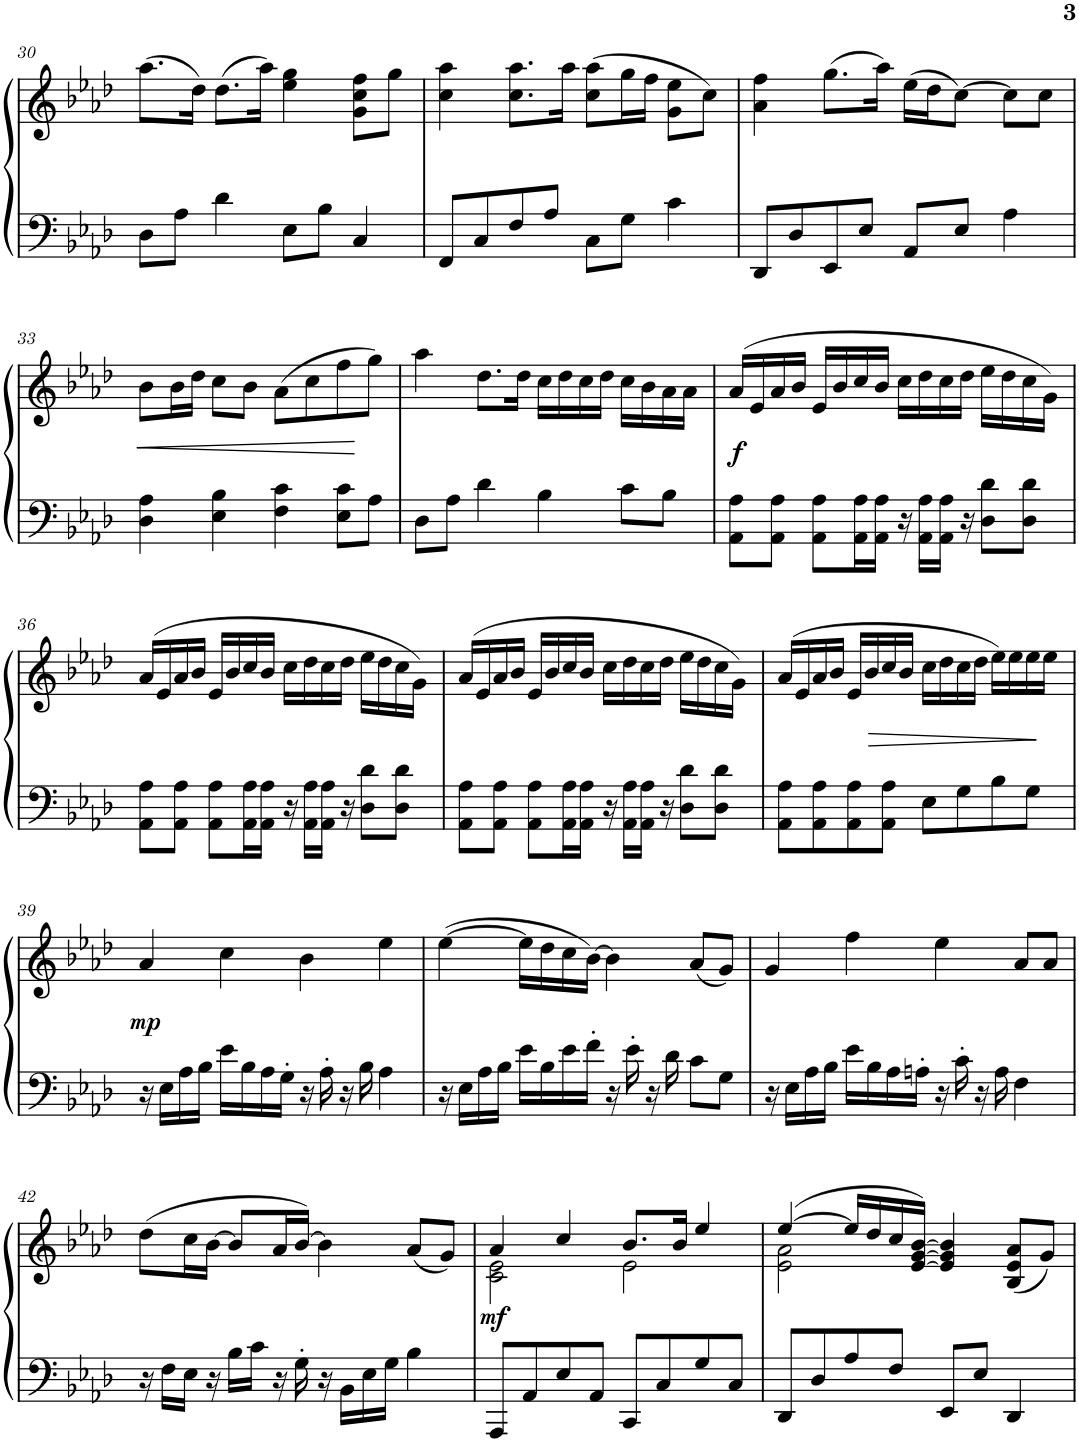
**kern	**kern	**dynam
*part1	*part1	*part1
*staff2	*staff1	*staff1/2
*I"Piano	*	*
*I'Pno.	*	*
!!LO:PB:g=z
*clefF4	*clefG2	*
*k[b-e-a-d-]	*k[b-e-a-d-]	*
*M4/4	*M4/4	*
*met(c)	*met(c)	*
=30	=30	=30
8D-\L	(8.aa-\L	.
8A-\J	.	.
.	16dd-\Jk)	.
4d-\	(8.dd-\L	.
.	16aa-\Jk)	.
8E-\L	4ee-\ 4gg\	.
8B-\J	.	.
4C/	8g\ 8cc\ 8ff\L	.
.	8gg\J	.
=31	=31	=31
8FF/L	4cc\ 4aa-\	.
8C/	.	.
8F/	8.cc\ 8.aa-\L	.
8A-/J	.	.
.	16aa-\Jk	.
8C\L	(8cc\ 8aa-\L	.
8G\J	16gg\L	.
.	16ff\JJ	.
4c\	8g\ 8ee-\L	.
.	8cc\J)	.
=32	=32	=32
8DD-/L	4a-\ 4ff\	.
8D-/	.	.
8EE-/	(8.gg\L	.
8E-/J	.	.
.	16aa-\Jk)	.
8AA-/L	(16ee-\LL	.
.	16dd-\J	.
8E-/J	[8cc\J)	.
4A-\	8cc\L]	.
.	8cc\J	.
!!LO:LB:g=z
=33	=33	=33
!	!	!LO:HP:b
4D-\ 4A-\	8b-\L	<
.	16b-\L	.
.	16dd-\JJ	.
4E-\ 4B-\	8cc\L	.
.	8b-\J	.
4F\ 4c\	(8a-\L	.
.	8cc\	.
8E-\ 8c\L	8ff\	.
8A-\J	8gg\J)	[
=34	=34	=34
8D-\L	4aa-\	.
8A-\J	.	.
4d-\	8.dd-\L	.
.	16dd-\Jk	.
4B-\	16cc\LL	.
.	16dd-\	.
.	16cc\	.
.	16dd-\JJ	.
8c\L	16cc\LL	.
.	16b-\	.
8B-\J	16a-\	.
.	16a-\JJ	.
=35	=35	=35
!	!	!LO:DY:b
8AA-\ 8A-\L	(16a-/LL	f
.	16e-/	.
8AA-\ 8A-\J	16a-/	.
.	16b-/JJ	.
8AA-\ 8A-\L	16e-/LL	.
.	16b-/	.
16AA-\ 16A-\L	16cc/	.
16AA-\ 16A-\JJ	16b-/JJ	.
16r	16cc\LL	.
16AA-\ 16A-\LL	16dd-\	.
16AA-\ 16A-\JJ	16cc\	.
16r	16dd-\JJ	.
8D-\ 8d-\L	16ee-\LL	.
.	16dd-\	.
8D-\ 8d-\J	16cc\	.
.	16g\JJ)	.
!!LO:LB:g=z
=36	=36	=36
8AA-\ 8A-\L	(16a-/LL	.
.	16e-/	.
8AA-\ 8A-\J	16a-/	.
.	16b-/JJ	.
8AA-\ 8A-\L	16e-/LL	.
.	16b-/	.
16AA-\ 16A-\L	16cc/	.
16AA-\ 16A-\JJ	16b-/JJ	.
16r	16cc\LL	.
16AA-\ 16A-\LL	16dd-\	.
16AA-\ 16A-\JJ	16cc\	.
16r	16dd-\JJ	.
8D-\ 8d-\L	16ee-\LL	.
.	16dd-\	.
8D-\ 8d-\J	16cc\	.
.	16g\JJ)	.
=37	=37	=37
8AA-\ 8A-\L	(16a-/LL	.
.	16e-/	.
8AA-\ 8A-\J	16a-/	.
.	16b-/JJ	.
8AA-\ 8A-\L	16e-/LL	.
.	16b-/	.
16AA-\ 16A-\L	16cc/	.
16AA-\ 16A-\JJ	16b-/JJ	.
16r	16cc\LL	.
16AA-\ 16A-\LL	16dd-\	.
16AA-\ 16A-\JJ	16cc\	.
16r	16dd-\JJ	.
8D-\ 8d-\L	16ee-\LL	.
.	16dd-\	.
8D-\ 8d-\J	16cc\	.
.	16g\JJ)	.
=38	=38	=38
8AA-\ 8A-\L	(16a-/LL	.
.	16e-/	.
8AA-\ 8A-\	16a-/	.
.	16b-/JJ	.
8AA-\ 8A-\	16e-/LL	.
!	!	!LO:HP:b
.	16b-/	>
8AA-\ 8A-\J	16cc/	.
.	16b-/JJ	.
8E-\L	16cc\LL	.
.	16dd-\	.
8G\	16cc\	.
.	16dd-\JJ	.
8B-\	16ee-\LL)	.
.	16ee-\	.
8G\J	16ee-\	.
.	16ee-\JJ	]
!!LO:LB:g=z
=39	=39	=39
!	!	!LO:DY:b
16r	4a-/	mp
16E-\LL	.	.
16A-\	.	.
16B-\JJ	.	.
16e-\LL	4cc\	.
16B-\	.	.
16A-\	.	.
16G'\JJ	.	.
16r	4b-\	.
16A-'\	.	.
16r	.	.
16B-\	.	.
4A-\	4ee-\	.
=40	=40	=40
16r	([4ee-\	.
16E-\LL	.	.
16A-\	.	.
16B-\JJ	.	.
16e-\LL	16ee-\LL]	.
16B-\	16dd-\	.
16e-\	16cc\	.
16f'\JJ	[16b-\JJ)	.
16r	4b-\]	.
16e-'\	.	.
16r	.	.
16d-\	.	.
8c\L	(8a-/L	.
8G\J	8g/J)	.
=41	=41	=41
16r	4g/	.
16E-\LL	.	.
16A-\	.	.
16B-\JJ	.	.
16e-\LL	4ff\	.
16B-\	.	.
16A-\	.	.
16An'\JJ	.	.
16r	4ee-\	.
16c'\	.	.
16r	.	.
16A\	.	.
4F\	8a-/L	.
.	8a-/J	.
!!LO:LB:g=z
=42	=42	=42
16r	(8dd-\L	.
16F\LL	.	.
16E-\JJ	16cc\L	.
16r	[16b-\JJ	.
16B-\LL	8b-/L]	.
16c\JJ	.	.
16r	16a-/L	.
16G'\	[16b-/JJ)	.
16r	4b-\]	.
16BB-\LL	.	.
16E-\	.	.
16G\JJ	.	.
4B-\	(8a-/L	.
.	8g/J)	.
=43	=43	=43
*	*^	*
!	!	!	!LO:DY:b
8AAA-/L	4a-/	2c\ 2e-\	mf
8AA-/	.	.	.
8E-/	4cc/	.	.
8AA-/J	.	.	.
8CC/L	8.b-/L	2e-\	.
8C/	.	.	.
.	16b-/Jk	.	.
8G/	4ee-/	.	.
8C/J	.	.	.
=44	=44	=44	=44
8DD-/L	([4ee-/	2e-\ 2a-\	.
8D-/	.	.	.
8A-/	16ee-/LL]	.	.
.	16dd-/	.	.
8F/J	16cc/	.	.
.	[16e-/ [16g/ [16b-/JJ)	.	.
8EE-/L	4e-/] 4g/] 4b-/]	2ryy	.
8E-/J	.	.	.
4DD-/	(8B-/ 8e-/ 8a-/L	.	.
.	8g/J)	.	.
*	*v	*v	*
=	=	=
*-	*-	*-
